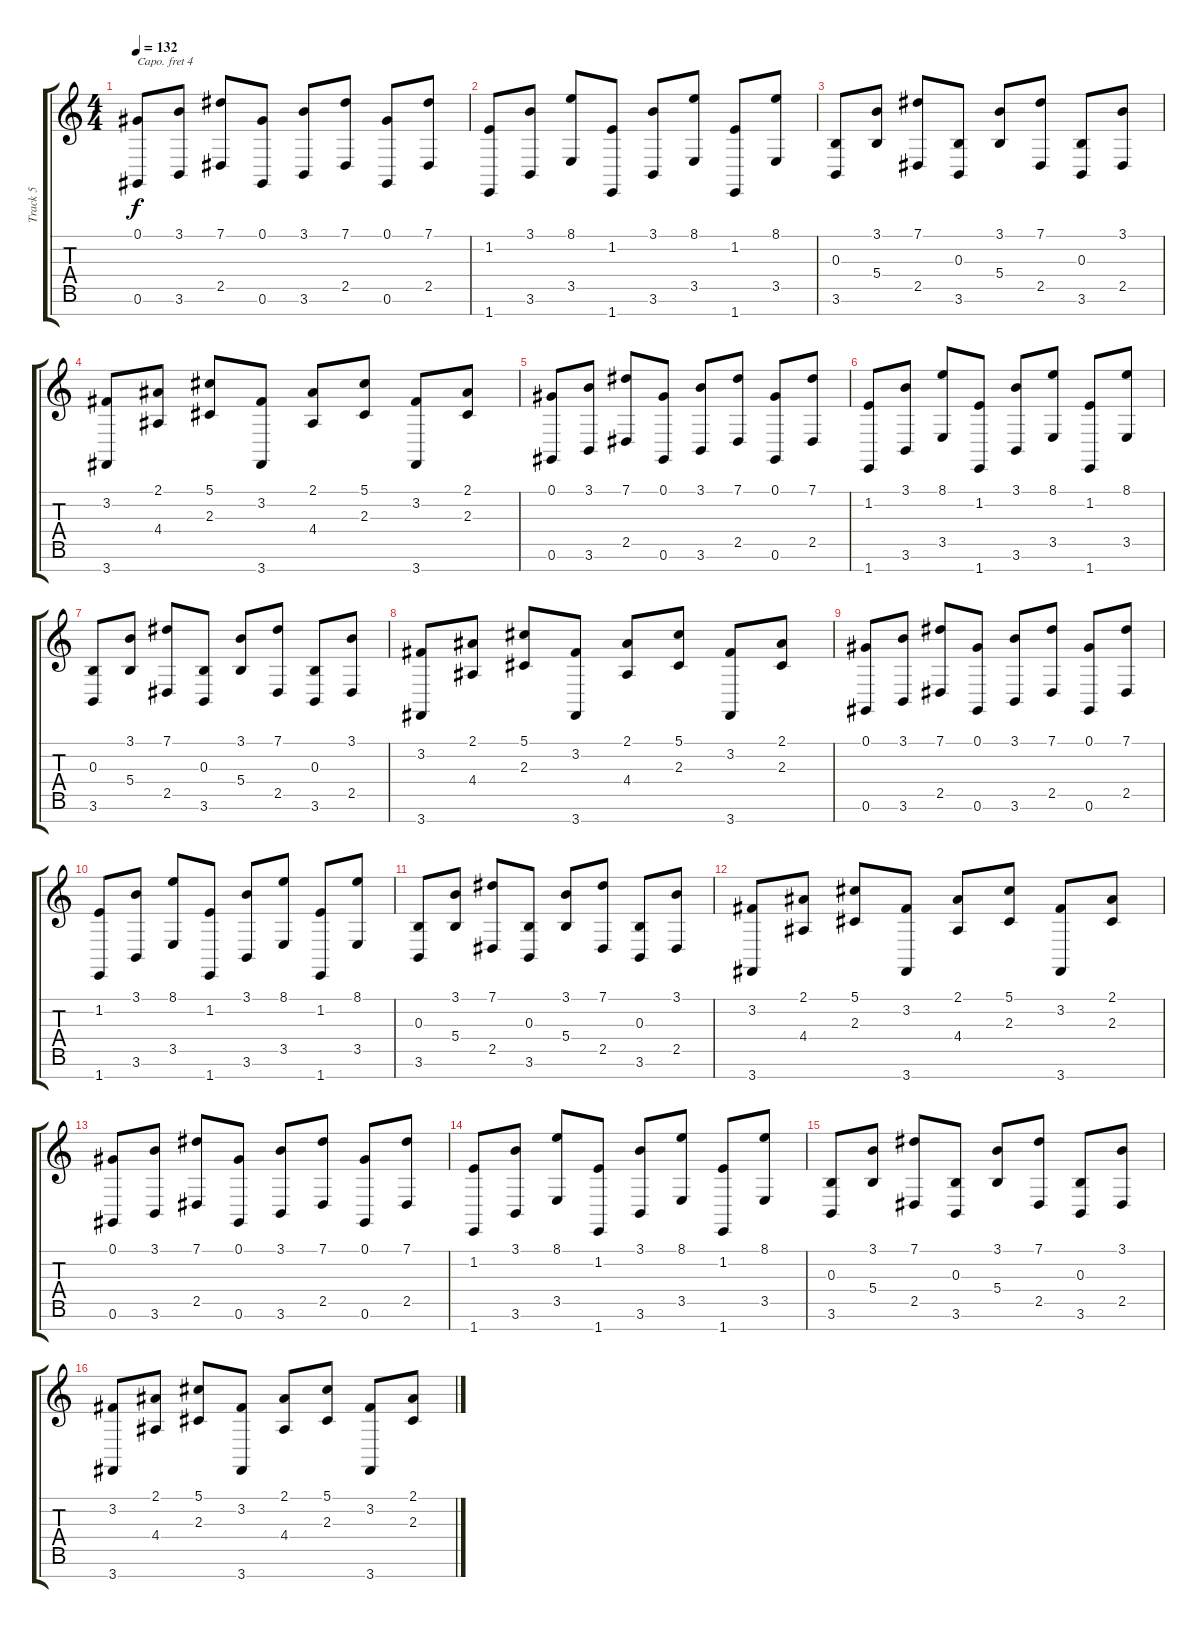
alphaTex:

\track ("Track 5" "Track 5") {instrument honkytonkpiano}
\staff {score tabs}
\capo 4
\tuning (E4 B3 G3 D3 A2 E2 B1) {hide}
\ts (4 4)
\tempo 132
\clef g2
\ks c
(0.1 0.6).8{dy f} (3.1 3.6).8 (7.1 2.5).8 (0.1 0.6).8 (3.1 3.6).8 (7.1 2.5).8 (0.1 0.6).8 (7.1 2.5).8 |
(1.2 1.7).8 (3.1 3.6).8 (8.1 3.5).8 (1.2 1.7).8 (3.1 3.6).8 (8.1 3.5).8 (1.2 1.7).8 (8.1 3.5).8 |
(0.3 3.6).8 (3.1 5.4).8 (7.1 2.5).8 (0.3 3.6).8 (3.1 5.4).8 (7.1 2.5).8 (0.3 3.6).8 (3.1 2.5).8 |
(3.2 3.7).8 (2.1 4.4).8 (5.1 2.3).8 (3.2 3.7).8 (2.1 4.4).8 (5.1 2.3).8 (3.2 3.7).8 (2.1 2.3).8 |
(0.1 0.6).8 (3.1 3.6).8 (7.1 2.5).8 (0.1 0.6).8 (3.1 3.6).8 (7.1 2.5).8 (0.1 0.6).8 (7.1 2.5).8 |
(1.2 1.7).8 (3.1 3.6).8 (8.1 3.5).8 (1.2 1.7).8 (3.1 3.6).8 (8.1 3.5).8 (1.2 1.7).8 (8.1 3.5).8 |
(0.3 3.6).8 (3.1 5.4).8 (7.1 2.5).8 (0.3 3.6).8 (3.1 5.4).8 (7.1 2.5).8 (0.3 3.6).8 (3.1 2.5).8 |
(3.2 3.7).8 (2.1 4.4).8 (5.1 2.3).8 (3.2 3.7).8 (2.1 4.4).8 (5.1 2.3).8 (3.2 3.7).8 (2.1 2.3).8 |
(0.1 0.6).8 (3.1 3.6).8 (7.1 2.5).8 (0.1 0.6).8 (3.1 3.6).8 (7.1 2.5).8 (0.1 0.6).8 (7.1 2.5).8 |
(1.2 1.7).8 (3.1 3.6).8 (8.1 3.5).8 (1.2 1.7).8 (3.1 3.6).8 (8.1 3.5).8 (1.2 1.7).8 (8.1 3.5).8 |
(0.3 3.6).8 (3.1 5.4).8 (7.1 2.5).8 (0.3 3.6).8 (3.1 5.4).8 (7.1 2.5).8 (0.3 3.6).8 (3.1 2.5).8 |
(3.2 3.7).8 (2.1 4.4).8 (5.1 2.3).8 (3.2 3.7).8 (2.1 4.4).8 (5.1 2.3).8 (3.2 3.7).8 (2.1 2.3).8 |
(0.1 0.6).8 (3.1 3.6).8 (7.1 2.5).8 (0.1 0.6).8 (3.1 3.6).8 (7.1 2.5).8 (0.1 0.6).8 (7.1 2.5).8 |
(1.2 1.7).8 (3.1 3.6).8 (8.1 3.5).8 (1.2 1.7).8 (3.1 3.6).8 (8.1 3.5).8 (1.2 1.7).8 (8.1 3.5).8 |
(0.3 3.6).8 (3.1 5.4).8 (7.1 2.5).8 (0.3 3.6).8 (3.1 5.4).8 (7.1 2.5).8 (0.3 3.6).8 (3.1 2.5).8 |
(3.2 3.7).8 (2.1 4.4).8 (5.1 2.3).8 (3.2 3.7).8 (2.1 4.4).8 (5.1 2.3).8 (3.2 3.7).8 (2.1 2.3).8
